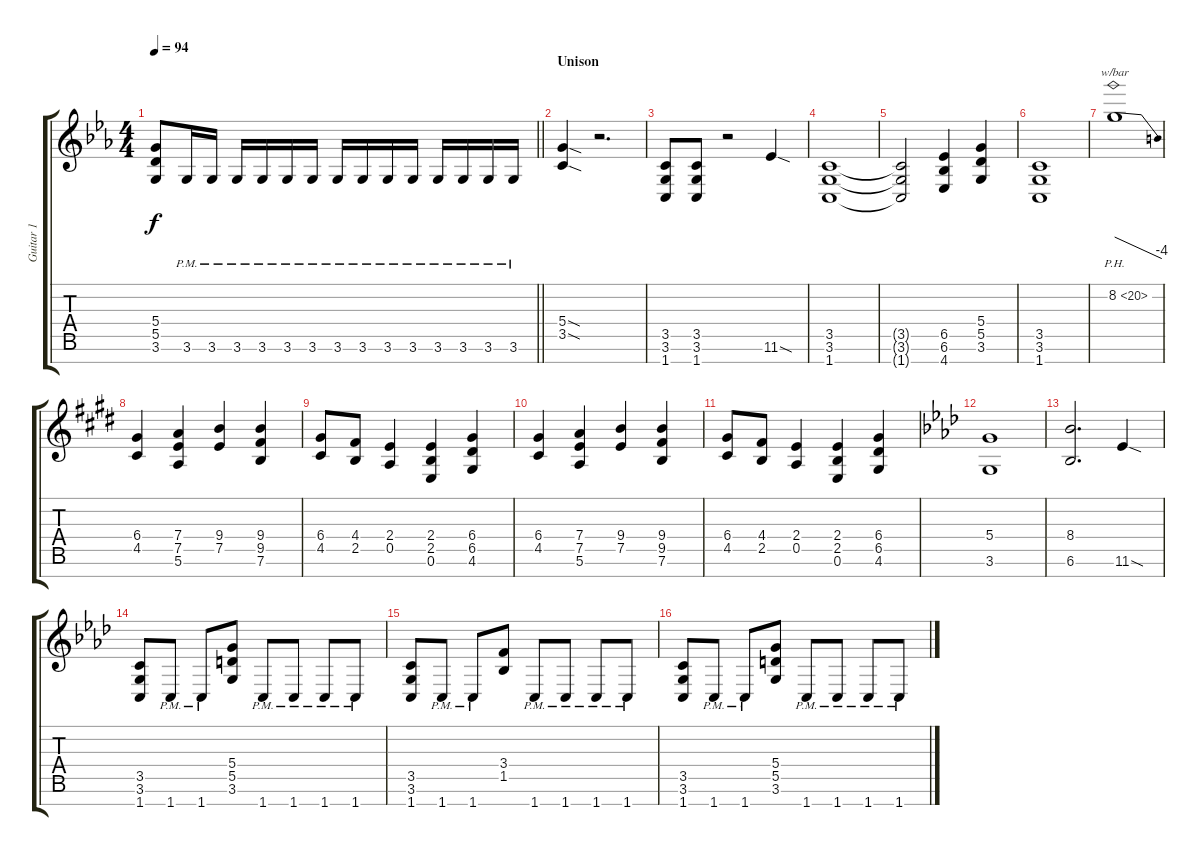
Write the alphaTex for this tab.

\track ("Guitar 1" "Guitar 1") {instrument distortionguitar}
\staff {score tabs}
\tuning (E4 B3 G3 D3 A2 E2 B1) {hide}
\ts (4 4)
\tempo 94
\clef g2
\barLineRight lightlight
\ks eb
(5.4 5.5 3.6).8{dy f} 3.6{pm}.16 3.6{pm}.16 3.6{pm}.16 3.6{pm}.16 3.6{pm}.16 3.6{pm}.16 3.6{pm}.16 3.6{pm}.16 3.6{pm}.16 3.6{pm}.16 3.6{pm}.16 3.6{pm}.16 3.6{pm}.16 3.6{pm}.16 |
\section ("" "Unison")
(5.4{sod} 3.5{sod}).4 r.2{d} |
(3.5 3.6 1.7).8 (3.5 3.6 1.7).8 r.2 11.6{sod}.4 |
(3.5 3.6 1.7).1 |
(3.5{t} 3.6{t} 1.7{t}).2 (6.5 6.6 4.7).4 (5.4 5.5 3.6).4 |
(3.5 3.6 1.7).1 |
8.2{ph 12}.1{tbe (dive default 0 0 60 -16)} |
\ks e
(6.4 4.5).4 (7.4 7.5 5.6).4 (9.4 7.5).4 (9.4 9.5 7.6).4 |
(6.4 4.5).8 (4.4 2.5).8 (2.4 0.5).4 (2.4 2.5 0.6).4 (6.4 6.5 4.6).4 |
(6.4 4.5).4 (7.4 7.5 5.6).4 (9.4 7.5).4 (9.4 9.5 7.6).4 |
(6.4 4.5).8 (4.4 2.5).8 (2.4 0.5).4 (2.4 2.5 0.6).4 (6.4 6.5 4.6).4 |
\ks ab
(5.4 3.6).1 |
(8.4 6.6).2{d} 11.6{sod}.4 |
(3.5 3.6 1.7).8 1.7{pm}.8 1.7{pm}.8 (5.4 5.5 3.6).8 1.7{pm}.8 1.7{pm}.8 1.7{pm}.8 1.7{pm}.8 |
(3.5 3.6 1.7).8 1.7{pm}.8 1.7{pm}.8 (3.4 1.5).8 1.7{pm}.8 1.7{pm}.8 1.7{pm}.8 1.7{pm}.8 |
(3.5 3.6 1.7).8 1.7{pm}.8 1.7{pm}.8 (5.4 5.5 3.6).8 1.7{pm}.8 1.7{pm}.8 1.7{pm}.8 1.7{pm}.8
